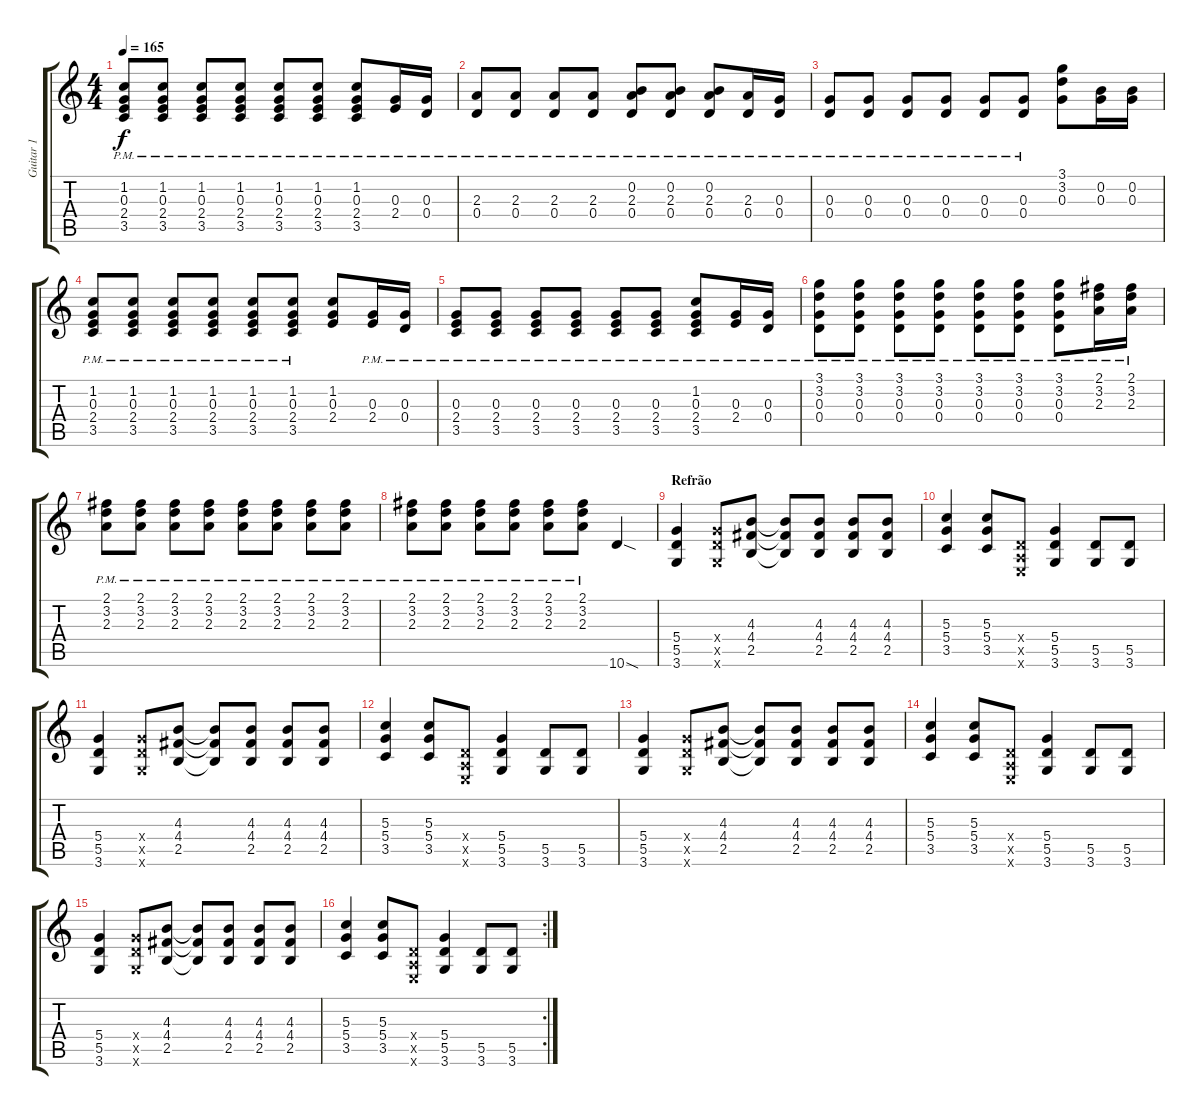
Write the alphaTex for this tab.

\track ("Guitar 1" "Guitar 1") {instrument overdrivenguitar}
\staff {score tabs}
\tuning (E4 B3 G3 D3 A2 E2) {hide}
\ts (4 4)
\tempo 165
\clef g2
\ks c
(1.2{pm} 0.3{pm} 2.4{pm} 3.5{pm}).8{dy f} (1.2{pm} 0.3{pm} 2.4{pm} 3.5{pm}).8 (1.2{pm} 0.3{pm} 2.4{pm} 3.5{pm}).8 (1.2{pm} 0.3{pm} 2.4{pm} 3.5{pm}).8 (1.2{pm} 0.3{pm} 2.4{pm} 3.5{pm}).8 (1.2{pm} 0.3{pm} 2.4{pm} 3.5{pm}).8 (1.2{pm} 0.3{pm} 2.4{pm} 3.5{pm}).8 (0.3{pm} 2.4{pm}).16 (0.3{pm} 0.4{pm}).16 |
(2.3{pm} 0.4{pm}).8 (2.3{pm} 0.4{pm}).8 (2.3{pm} 0.4{pm}).8 (2.3{pm} 0.4{pm}).8 (0.2{pm} 2.3{pm} 0.4{pm}).8 (0.2{pm} 2.3{pm} 0.4{pm}).8 (0.2{pm} 2.3{pm} 0.4{pm}).8 (2.3{pm} 0.4{pm}).16 (0.3{pm} 0.4{pm}).16 |
(0.3{pm} 0.4{pm}).8 (0.3{pm} 0.4{pm}).8 (0.3{pm} 0.4{pm}).8 (0.3{pm} 0.4{pm}).8 (0.3{pm} 0.4{pm}).8 (0.3{pm} 0.4{pm}).8 (3.1 3.2 0.3).8 (0.2 0.3).16 (0.2 0.3).16 |
(1.2{pm} 0.3{pm} 2.4{pm} 3.5{pm}).8 (1.2{pm} 0.3{pm} 2.4{pm} 3.5{pm}).8 (1.2{pm} 0.3{pm} 2.4{pm} 3.5{pm}).8 (1.2{pm} 0.3{pm} 2.4{pm} 3.5{pm}).8 (1.2{pm} 0.3{pm} 2.4{pm} 3.5{pm}).8 (1.2{pm} 0.3{pm} 2.4{pm} 3.5{pm}).8 (1.2 0.3 2.4).8 (0.3{pm} 2.4{pm}).16 (0.3{pm} 0.4{pm}).16 |
(0.3{pm} 2.4{pm} 3.5{pm}).8 (0.3{pm} 2.4{pm} 3.5{pm}).8 (0.3{pm} 2.4{pm} 3.5{pm}).8 (0.3{pm} 2.4{pm} 3.5{pm}).8 (0.3{pm} 2.4{pm} 3.5{pm}).8 (0.3{pm} 2.4{pm} 3.5{pm}).8 (1.2{pm} 0.3{pm} 2.4{pm} 3.5{pm}).8 (0.3{pm} 2.4{pm}).16 (0.3{pm} 0.4{pm}).16 |
(3.1{pm} 3.2{pm} 0.3{pm} 0.4{pm}).8 (3.1{pm} 3.2{pm} 0.3{pm} 0.4{pm}).8 (3.1{pm} 3.2{pm} 0.3{pm} 0.4{pm}).8 (3.1{pm} 3.2{pm} 0.3{pm} 0.4{pm}).8 (3.1{pm} 3.2{pm} 0.3{pm} 0.4{pm}).8 (3.1{pm} 3.2{pm} 0.3{pm} 0.4{pm}).8 (3.1{pm} 3.2{pm} 0.3{pm} 0.4{pm}).8 (2.1{pm} 3.2{pm} 2.3{pm}).16 (2.1{pm} 3.2{pm} 2.3{pm}).16 |
(2.1{pm} 3.2{pm} 2.3{pm}).8 (2.1{pm} 3.2{pm} 2.3{pm}).8 (2.1{pm} 3.2{pm} 2.3{pm}).8 (2.1{pm} 3.2{pm} 2.3{pm}).8 (2.1{pm} 3.2{pm} 2.3{pm}).8 (2.1{pm} 3.2{pm} 2.3{pm}).8 (2.1{pm} 3.2{pm} 2.3{pm}).8 (2.1{pm} 3.2{pm} 2.3{pm}).8 |
(2.1{pm} 3.2{pm} 2.3{pm}).8 (2.1{pm} 3.2{pm} 2.3{pm}).8 (2.1{pm} 3.2{pm} 2.3{pm}).8 (2.1{pm} 3.2{pm} 2.3{pm}).8 (2.1{pm} 3.2{pm} 2.3{pm}).8 (2.1{pm} 3.2{pm} 2.3{pm}).8 10.6{sod}.4 |
\section ("" "Refrão")
(5.4 5.5 3.6).4 (5.4{x} 5.5{x} 3.6{x}).8 (4.3 4.4 2.5).8 (4.3{t} 4.4{t} 2.5{t}).8 (4.3 4.4 2.5).8 (4.3 4.4 2.5).8 (4.3 4.4 2.5).8 |
(5.3 5.4 3.5).4 (5.3 5.4 3.5).8 (0.4{x} 0.5{x} 0.6{x}).8 (5.4 5.5 3.6).4 (5.5 3.6).8 (5.5 3.6).8 |
(5.4 5.5 3.6).4 (5.4{x} 5.5{x} 3.6{x}).8 (4.3 4.4 2.5).8 (4.3{t} 4.4{t} 2.5{t}).8 (4.3 4.4 2.5).8 (4.3 4.4 2.5).8 (4.3 4.4 2.5).8 |
(5.3 5.4 3.5).4 (5.3 5.4 3.5).8 (0.4{x} 0.5{x} 0.6{x}).8 (5.4 5.5 3.6).4 (5.5 3.6).8 (5.5 3.6).8 |
(5.4 5.5 3.6).4 (5.4{x} 5.5{x} 3.6{x}).8 (4.3 4.4 2.5).8 (4.3{t} 4.4{t} 2.5{t}).8 (4.3 4.4 2.5).8 (4.3 4.4 2.5).8 (4.3 4.4 2.5).8 |
(5.3 5.4 3.5).4 (5.3 5.4 3.5).8 (0.4{x} 0.5{x} 0.6{x}).8 (5.4 5.5 3.6).4 (5.5 3.6).8 (5.5 3.6).8 |
(5.4 5.5 3.6).4 (5.4{x} 5.5{x} 3.6{x}).8 (4.3 4.4 2.5).8 (4.3{t} 4.4{t} 2.5{t}).8 (4.3 4.4 2.5).8 (4.3 4.4 2.5).8 (4.3 4.4 2.5).8 |
\rc 2
(5.3 5.4 3.5).4 (5.3 5.4 3.5).8 (0.4{x} 0.5{x} 0.6{x}).8 (5.4 5.5 3.6).4 (5.5 3.6).8 (5.5 3.6).8
